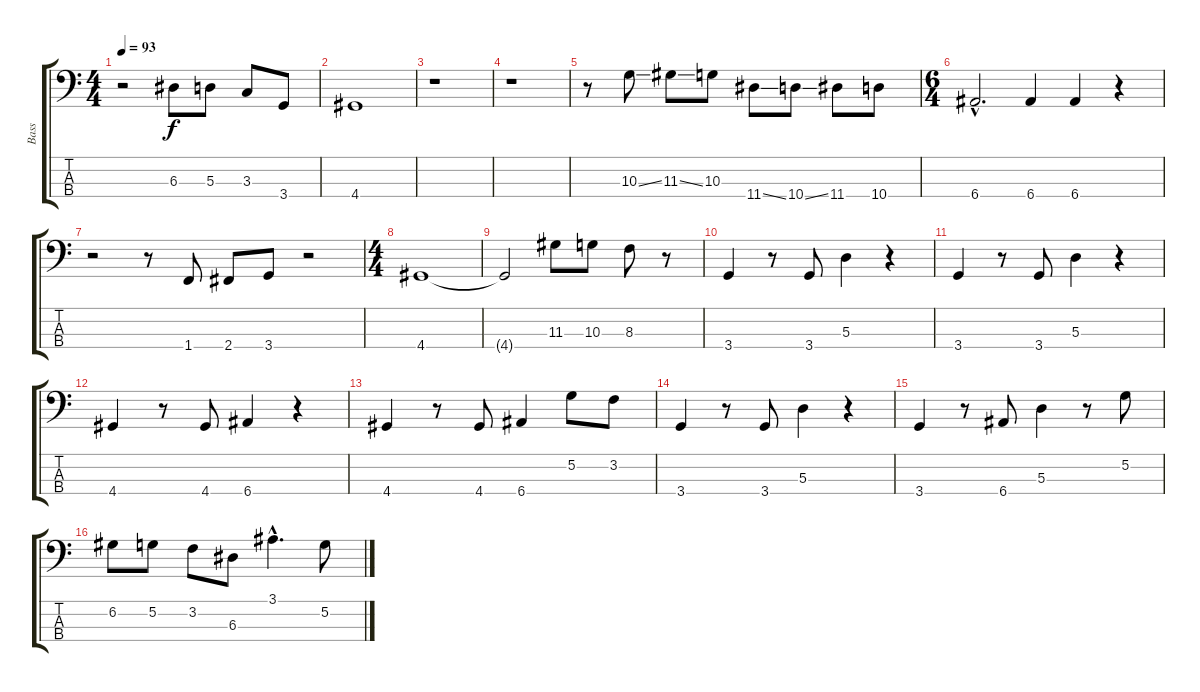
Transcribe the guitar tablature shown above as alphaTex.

\track ("Bass" "Bass") {instrument electricbassfinger}
\staff {score tabs}
\tuning (G2 D2 A1 E1) {hide}
\ts (4 4)
\tempo 93
\clef f4
\ks c
r.2{dy f} 6.3.8 5.3.8 3.3.8 3.4.8 |
4.4.1 |
r.1 |
r.1 |
r.8 10.3{ss}.8 11.3{ss}.8 10.3.8 11.4{ss}.8 10.4{ss}.8 11.4.8 10.4.8 |
\ts (6 4)
6.4{hac}.2{d} 6.4.4 6.4.4 r.4 |
r.2 r.8 1.4.8 2.4.8 3.4.8 r.2 |
\ts (4 4)
4.4.1 |
4.4{t}.2 11.3.8 10.3.8 8.3.8 r.8 |
3.4.4 r.8 3.4.8 5.3.4 r.4 |
3.4.4 r.8 3.4.8 5.3.4 r.4 |
4.4.4 r.8 4.4.8 6.4.4 r.4 |
4.4.4 r.8 4.4.8 6.4.4 5.2.8 3.2.8 |
3.4.4 r.8 3.4.8 5.3.4 r.4 |
3.4.4 r.8 6.4.8 5.3.4 r.8 5.2.8 |
6.2.8 5.2.8 3.2.8 6.3.8 3.1{hac}.4{d} 5.2.8
